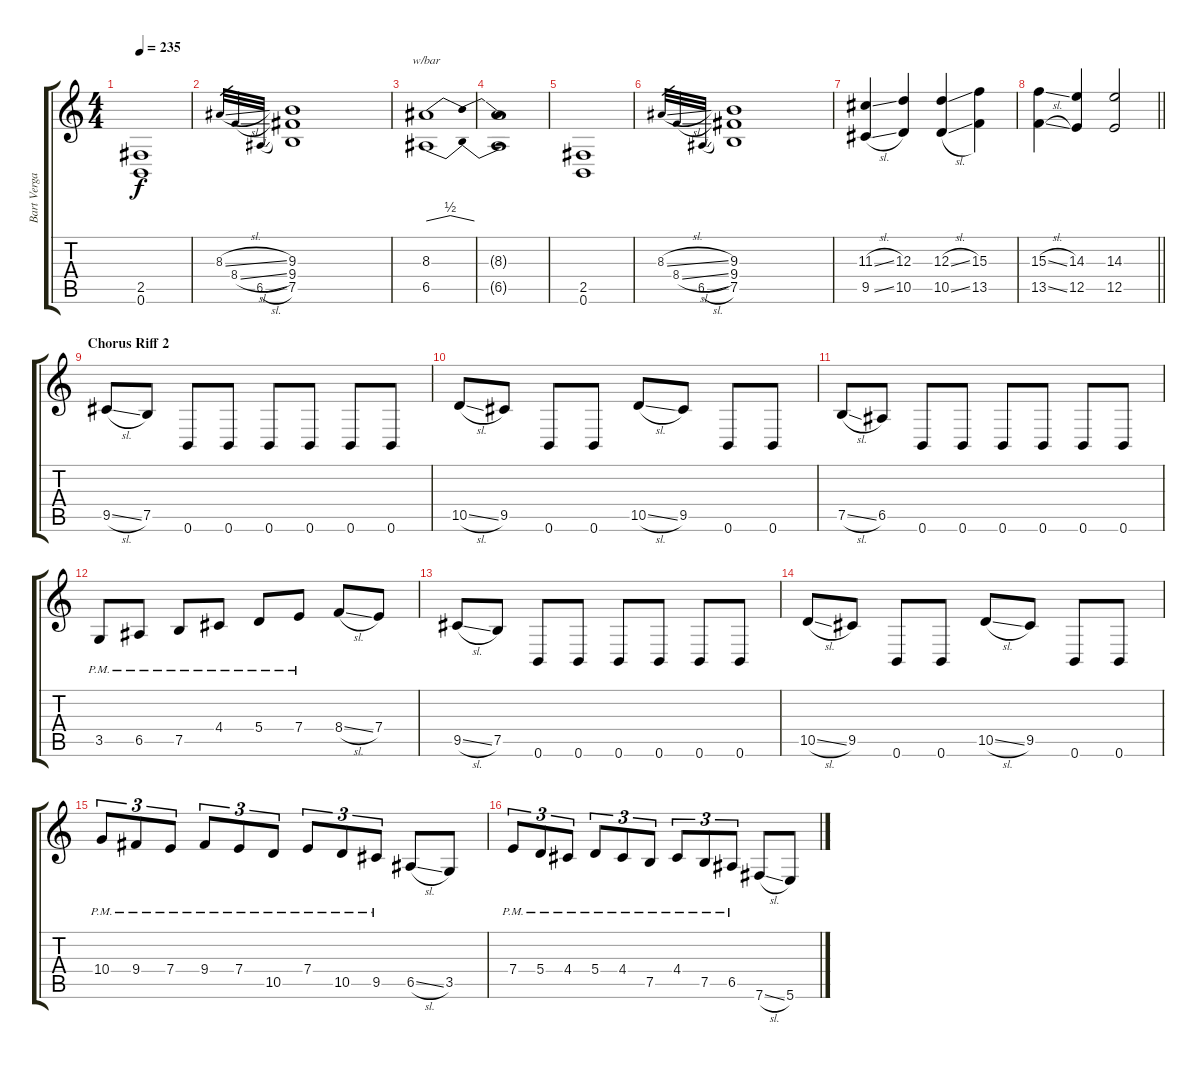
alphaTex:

\track ("Bart Vergaert" "Bart Verga") {instrument distortionguitar}
\staff {score tabs}
\tuning (B3 Gb3 D3 A2 E2 B1) {hide}
\ts (4 4)
\tempo 235
\clef g2
\ks c
(2.5 0.6).1{dy f} |
8.3{sl}.32{gr} 8.4{sl}.32{gr} 6.5{sl}.32{gr} (9.3 9.4 7.5).1 |
(8.3 6.5).1{tbe (dip default 0 0 30 2 60 0)} |
(8.3{t} 6.5{t}).1 |
(2.5 0.6).1 |
8.3{sl}.32{gr} 8.4{sl}.32{gr} 6.5{sl}.32{gr} (9.3 9.4 7.5).1 |
(11.3{sl} 9.5{sl}).4 (12.3 10.5).4 (12.3{sl} 10.5{sl}).4 (15.3 13.5).4 |
\barLineRight lightlight
(15.3{sl} 13.5{sl}).4 (14.3 12.5).4 (14.3 12.5).2 |
\section ("" "Chorus Riff 2")
9.5{sl}.8 7.5.8 0.6.8 0.6.8 0.6.8 0.6.8 0.6.8 0.6.8 |
10.5{sl}.8 9.5.8 0.6.8 0.6.8 10.5{sl}.8 9.5.8 0.6.8 0.6.8 |
7.5{sl}.8 6.5.8 0.6.8 0.6.8 0.6.8 0.6.8 0.6.8 0.6.8 |
3.5{pm}.8 6.5{pm}.8 7.5{pm}.8 4.4{pm}.8 5.4{pm}.8 7.4{pm}.8 8.4{sl}.8 7.4.8 |
9.5{sl}.8 7.5.8 0.6.8 0.6.8 0.6.8 0.6.8 0.6.8 0.6.8 |
10.5{sl}.8 9.5.8 0.6.8 0.6.8 10.5{sl}.8 9.5.8 0.6.8 0.6.8 |
10.4{pm}.8{tu (3 2)} 9.4{pm}.8{tu (3 2)} 7.4{pm}.8{tu (3 2)} 9.4{pm}.8{tu (3 2)} 7.4{pm}.8{tu (3 2)} 10.5{pm}.8{tu (3 2)} 7.4{pm}.8{tu (3 2)} 10.5{pm}.8{tu (3 2)} 9.5{pm}.8{tu (3 2)} 6.5{sl}.8 3.5.8 |
7.4{pm}.8{tu (3 2)} 5.4{pm}.8{tu (3 2)} 4.4{pm}.8{tu (3 2)} 5.4{pm}.8{tu (3 2)} 4.4{pm}.8{tu (3 2)} 7.5{pm}.8{tu (3 2)} 4.4{pm}.8{tu (3 2)} 7.5{pm}.8{tu (3 2)} 6.5{pm}.8{tu (3 2)} 7.6{sl}.8 5.6.8
